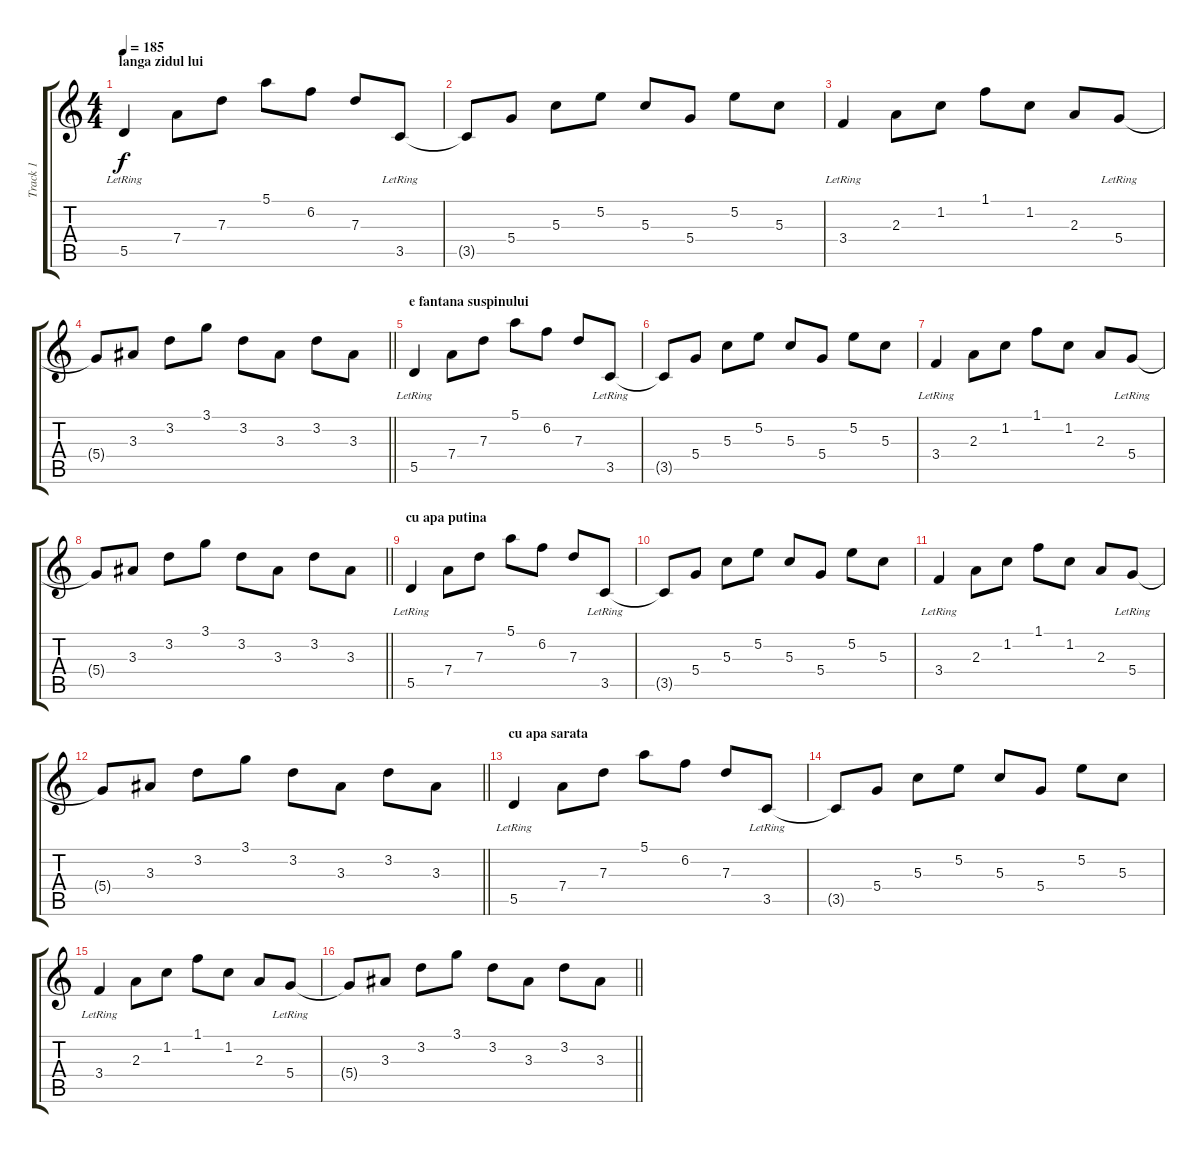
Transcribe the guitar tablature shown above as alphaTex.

\track ("Track 1" "Track 1") {instrument electricguitarclean}
\staff {score tabs}
\tuning (E4 B3 G3 D3 A2 E2) {hide}
\ts (4 4)
\section ("" "langa zidul lui")
\tempo 185
\clef g2
\ks c
5.5{lr}.4{dy f} 7.4.8 7.3.8 5.1.8 6.2.8 7.3.8 3.5{lr}.8 |
3.5{t}.8 5.4.8 5.3.8 5.2.8 5.3.8 5.4.8 5.2.8 5.3.8 |
3.4{lr}.4 2.3.8 1.2.8 1.1.8 1.2.8 2.3.8 5.4{lr}.8 |
\barLineRight lightlight
5.4{t}.8 3.3.8 3.2.8 3.1.8 3.2.8 3.3.8 3.2.8 3.3.8 |
\section ("" "e fantana suspinului")
5.5{lr}.4 7.4.8 7.3.8 5.1.8 6.2.8 7.3.8 3.5{lr}.8 |
3.5{t}.8 5.4.8 5.3.8 5.2.8 5.3.8 5.4.8 5.2.8 5.3.8 |
3.4{lr}.4 2.3.8 1.2.8 1.1.8 1.2.8 2.3.8 5.4{lr}.8 |
\barLineRight lightlight
5.4{t}.8 3.3.8 3.2.8 3.1.8 3.2.8 3.3.8 3.2.8 3.3.8 |
\section ("" "cu apa putina")
5.5{lr}.4 7.4.8 7.3.8 5.1.8 6.2.8 7.3.8 3.5{lr}.8 |
3.5{t}.8 5.4.8 5.3.8 5.2.8 5.3.8 5.4.8 5.2.8 5.3.8 |
3.4{lr}.4 2.3.8 1.2.8 1.1.8 1.2.8 2.3.8 5.4{lr}.8 |
\barLineRight lightlight
5.4{t}.8 3.3.8 3.2.8 3.1.8 3.2.8 3.3.8 3.2.8 3.3.8 |
\section ("" "cu apa sarata")
5.5{lr}.4 7.4.8 7.3.8 5.1.8 6.2.8 7.3.8 3.5{lr}.8 |
3.5{t}.8 5.4.8 5.3.8 5.2.8 5.3.8 5.4.8 5.2.8 5.3.8 |
3.4{lr}.4 2.3.8 1.2.8 1.1.8 1.2.8 2.3.8 5.4{lr}.8 |
\barLineRight lightlight
5.4{t}.8 3.3.8 3.2.8 3.1.8 3.2.8 3.3.8 3.2.8 3.3.8
